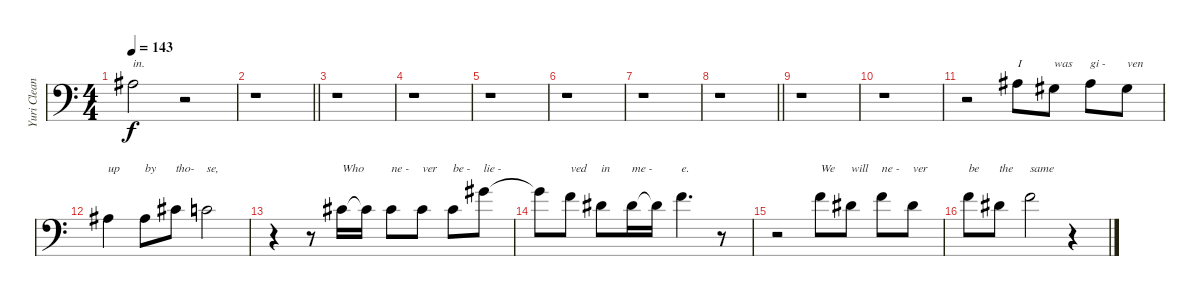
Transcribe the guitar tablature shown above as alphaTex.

\track ("Yuri Cleans" "Yuri Clean") {instrument stringensemble1}
\staff {score}
\tuning (C4 G3 Eb3 Bb2 F2 Bb1) {hide}
\ts (4 4)
\tempo 143
\clef f4
\ks c
12.4.2{txt "in." dy f volume 6} r.2 |
\barLineRight lightlight
r.1 |
\section ("" "")
r.1{volume 13} |
r.1 |
r.1 |
r.1 |
r.1 |
\barLineRight lightlight
r.1 |
r.1 |
r.1 |
r.2 12.4.8{txt "I"} 10.4.8{txt "was"} 12.4.8{txt "gi -"} 10.4.8{txt "ven"} |
12.4.4{txt "up"} 12.4.8{txt "by"} 15.4.8{txt "tho-"} 14.4.2{txt "se,"} |
r.4 r.8 15.4.16{txt "Who"} 15.4{t}.16 15.4.8{txt "ne -"} 15.4.8{txt "ver"} 15.4.8{txt "be -"} 22.4.8{txt "lie -"} |
22.4{t}.8 19.4.8{txt "ved"} 17.4.8{txt "in"} 17.4.16{txt "me -"} 17.4{t}.16 19.4.4{d txt "e."} r.8 |
r.2 19.4.8{txt "We"} 17.4.8{txt "will"} 19.4.8{txt "ne -"} 17.4.8{txt "ver"} |
19.4.8{txt "be"} 17.4.8{txt "the"} 19.4.2{txt "same"} r.4
